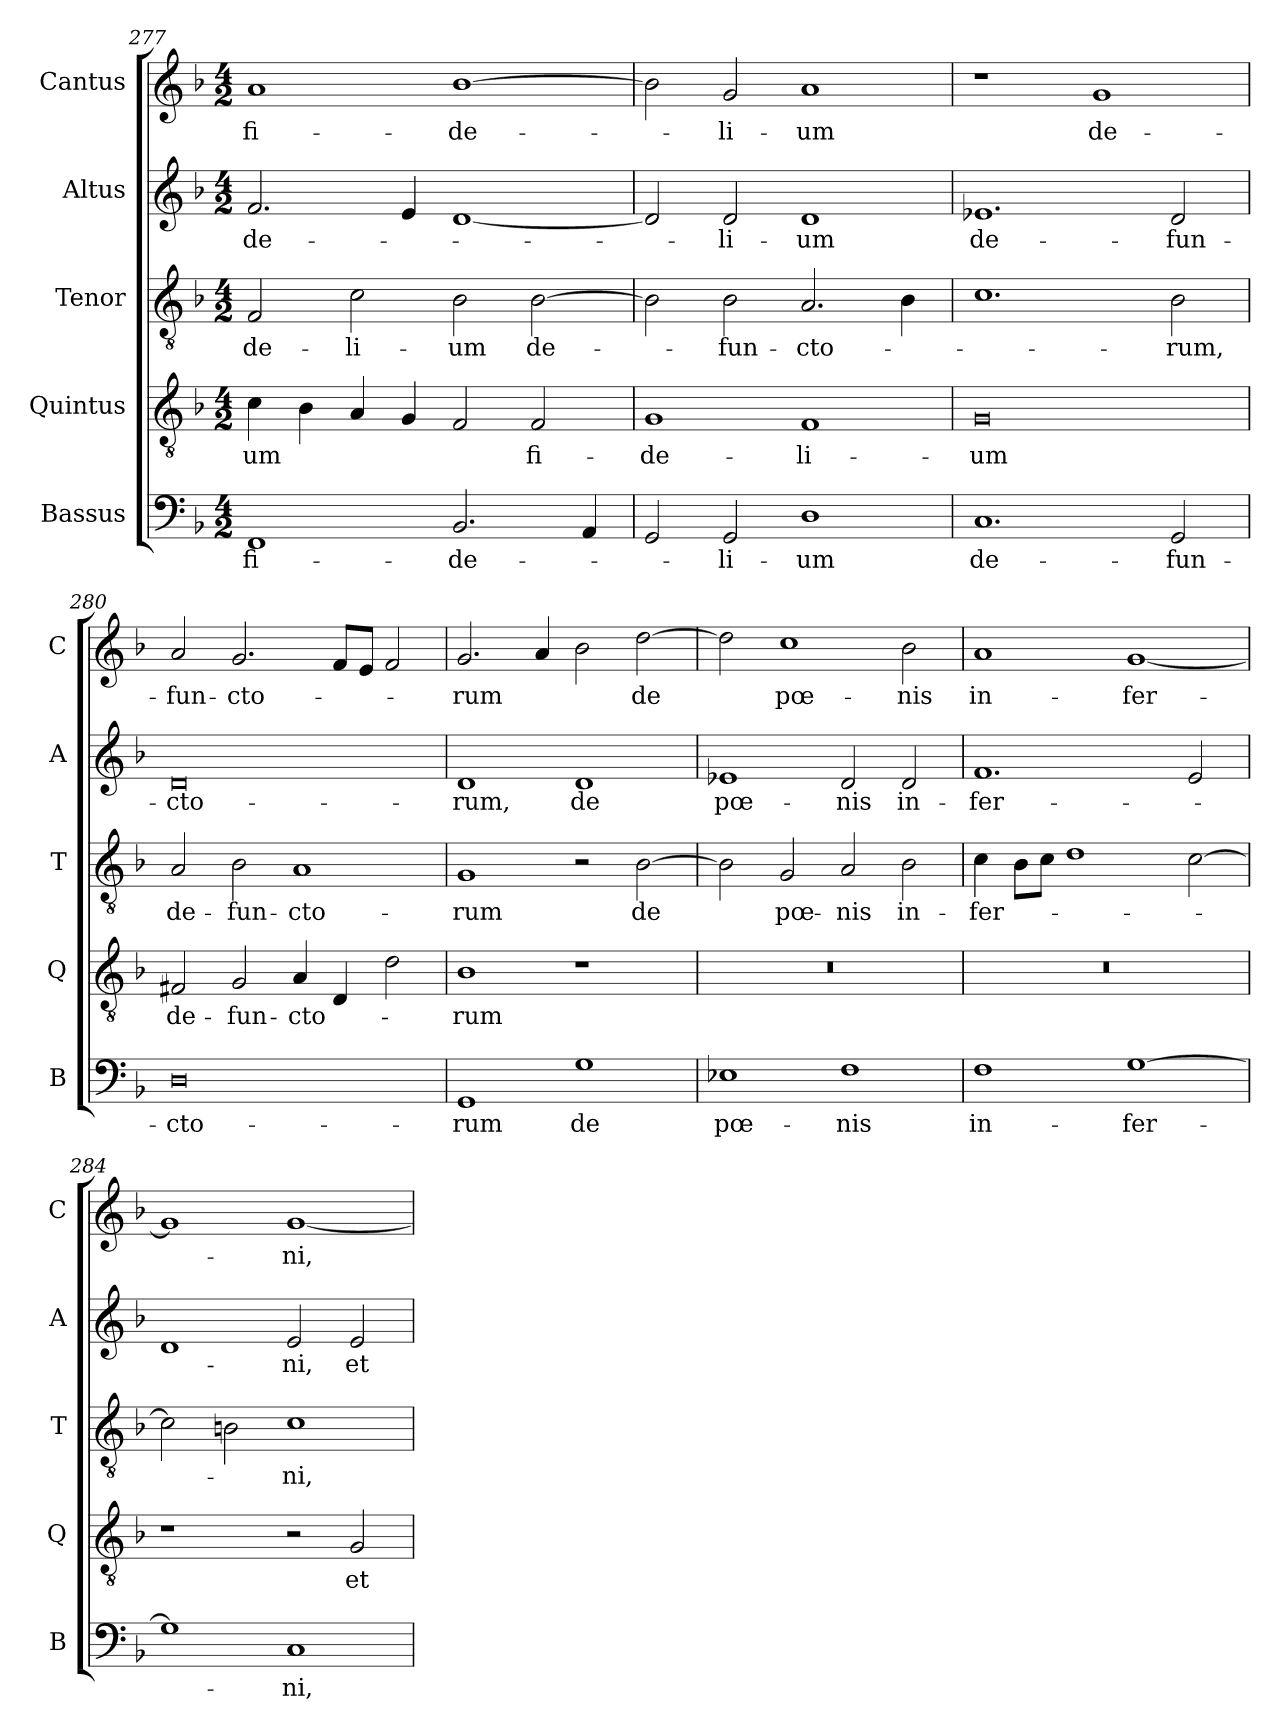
**kern	**text	**kern	**text	**kern	**text	**kern	**text	**kern	**text
*part5	*part5	*part4	*part4	*part3	*part3	*part2	*part2	*part1	*part1
*staff5	*staff5	*staff4	*staff4	*staff3	*staff3	*staff2	*staff2	*staff1	*staff1
*I"Bassus	*	*I"Quintus	*	*I"Tenor	*	*I"Altus	*	*I"Cantus	*
*I'B	*	*I'Q	*	*I'T	*	*I'A	*	*I'C	*
*clefF4	*	*clefGv2	*	*clefGv2	*	*clefG2	*	*clefG2	*
*k[b-]	*	*k[b-]	*	*k[b-]	*	*k[b-]	*	*k[b-]	*
*F:	*	*F:	*	*F:	*	*F:	*	*F:	*
*M4/2	*	*M4/2	*	*M4/2	*	*M4/2	*	*M4/2	*
=277	=277	=277	=277	=277	=277	=277	=277	=277	=277
!	!LO:LY:b	!	!	!	!	!	!	!	!
!	!	!	!LO:LY:b	!	!	!	!	!	!
!	!	!	!	!	!LO:LY:b	!	!	!	!
!	!	!	!	!	!	!	!LO:LY:b	!	!
!	!	!	!	!	!	!	!	!	!LO:LY:b
1FF	fi-	4c\	-um	2F/	-de-	2.f/	-de-	1a	fi-
.	.	4B-\	.	.	.	.	.	.	.
!	!	!	!	!	!LO:LY:b	!	!	!	!
.	.	4A/	.	2c\	-li-	.	.	.	.
.	.	4G/	.	.	.	4e/	.	.	.
!	!LO:LY:b	!	!	!	!	!	!	!	!
!	!	!	!	!	!LO:LY:b	!	!	!	!
!	!	!	!	!	!	!	!	!	!LO:LY:b
2.BB-/	-de-	2F/	.	2B-\	-um	[1d	.	[1b-	-de-
!	!	!	!LO:LY:b	!	!	!	!	!	!
!	!	!	!	!	!LO:LY:b	!	!	!	!
.	.	2F/	fi-	[2B-\	de-	.	.	.	.
4AA/	.	.	.	.	.	.	.	.	.
=278	=278	=278	=278	=278	=278	=278	=278	=278	=278
!	!	!	!LO:LY:b	!	!	!	!	!	!
2GG/	.	1G	-de-	2B-\]	.	2d/]	.	2b-\]	.
!	!LO:LY:b	!	!	!	!	!	!	!	!
!	!	!	!	!	!LO:LY:b	!	!	!	!
!	!	!	!	!	!	!	!LO:LY:b	!	!
!	!	!	!	!	!	!	!	!	!LO:LY:b
2GG/	-li-	.	.	2B-\	-fun-	2d/	-li-	2g/	-li-
!	!LO:LY:b	!	!	!	!	!	!	!	!
!	!	!	!LO:LY:b	!	!	!	!	!	!
!	!	!	!	!	!LO:LY:b	!	!	!	!
!	!	!	!	!	!	!	!LO:LY:b	!	!
!	!	!	!	!	!	!	!	!	!LO:LY:b
1D	-um	1F	-li-	2.A/	-cto-	1d	-um	1a	-um
.	.	.	.	4B-\	.	.	.	.	.
=279	=279	=279	=279	=279	=279	=279	=279	=279	=279
!	!LO:LY:b	!	!	!	!	!	!	!	!
!	!	!	!LO:LY:b	!	!	!	!	!	!
!	!	!	!	!	!	!	!LO:LY:b	!	!
1.C	de-	0G	-um	1.c	.	1.e-X	de-	1r	.
!	!	!	!	!	!	!	!	!	!LO:LY:b
.	.	.	.	.	.	.	.	1g	de-
!	!LO:LY:b	!	!	!	!	!	!	!	!
!	!	!	!	!	!LO:LY:b	!	!	!	!
!	!	!	!	!	!	!	!LO:LY:b	!	!
2GG/	-fun-	.	.	2B-\	-rum,	2d/	-fun-	.	.
=280	=280	=280	=280	=280	=280	=280	=280	=280	=280
!	!LO:LY:b	!	!	!	!	!	!	!	!
!	!	!	!LO:LY:b	!	!	!	!	!	!
!	!	!	!	!	!LO:LY:b	!	!	!	!
!	!	!	!	!	!	!	!LO:LY:b	!	!
!	!	!	!	!	!	!	!	!	!LO:LY:b
0D	-cto-	2F#X/	de-	2A/	de-	0d	-cto-	2a/	-fun-
!	!	!	!LO:LY:b	!	!	!	!	!	!
!	!	!	!	!	!LO:LY:b	!	!	!	!
!	!	!	!	!	!	!	!	!	!LO:LY:b
.	.	2G/	-fun-	2B-\	-fun-	.	.	2.g/	-cto-
!	!	!	!LO:LY:b	!	!	!	!	!	!
!	!	!	!	!	!LO:LY:b	!	!	!	!
.	.	4A/	-cto-	1A	-cto-	.	.	.	.
.	.	4D/	.	.	.	.	.	8f/L	.
.	.	.	.	.	.	.	.	8e/J	.
.	.	2d\	.	.	.	.	.	2f/	.
=281	=281	=281	=281	=281	=281	=281	=281	=281	=281
!	!LO:LY:b	!	!	!	!	!	!	!	!
!	!	!	!LO:LY:b	!	!	!	!	!	!
!	!	!	!	!	!LO:LY:b	!	!	!	!
!	!	!	!	!	!	!	!LO:LY:b	!	!
!	!	!	!	!	!	!	!	!	!LO:LY:b
1GG	-rum	1B-	-rum	1G	-rum	1d	-rum,	2.g/	-rum
.	.	.	.	.	.	.	.	4a/	.
!	!LO:LY:b	!	!	!	!	!	!	!	!
!	!	!	!	!	!	!	!LO:LY:b	!	!
1G	de	1r	.	2r	.	1d	de	2b-\	.
!	!	!	!	!	!LO:LY:b	!	!	!	!
!	!	!	!	!	!	!	!	!	!LO:LY:b
.	.	.	.	[2B-\	de	.	.	[2dd\	de
!!LO:LB:g=z
=282	=282	=282	=282	=282	=282	=282	=282	=282	=282
!	!LO:LY:b	!	!	!	!	!	!	!	!
!	!	!	!	!	!	!	!LO:LY:b	!	!
1E-X	pœ-	0r	.	2B-\]	.	1e-X	pœ-	2dd\]	.
!	!	!	!	!	!LO:LY:b	!	!	!	!
!	!	!	!	!	!	!	!	!	!LO:LY:b
.	.	.	.	2G/	pœ-	.	.	1cc	pœ-
!	!LO:LY:b	!	!	!	!	!	!	!	!
!	!	!	!	!	!LO:LY:b	!	!	!	!
!	!	!	!	!	!	!	!LO:LY:b	!	!
1F	-nis	.	.	2A/	-nis	2d/	-nis	.	.
!	!	!	!	!	!LO:LY:b	!	!	!	!
!	!	!	!	!	!	!	!LO:LY:b	!	!
!	!	!	!	!	!	!	!	!	!LO:LY:b
.	.	.	.	2B-\	in-	2d/	in-	2b-\	-nis
=283	=283	=283	=283	=283	=283	=283	=283	=283	=283
!	!LO:LY:b	!	!	!	!	!	!	!	!
!	!	!	!	!	!LO:LY:b	!	!	!	!
!	!	!	!	!	!	!	!LO:LY:b	!	!
!	!	!	!	!	!	!	!	!	!LO:LY:b
1F	in-	0r	.	4c\	-fer-	1.f	-fer-	1a	in-
.	.	.	.	8B-\L	.	.	.	.	.
.	.	.	.	8c\J	.	.	.	.	.
.	.	.	.	1d	.	.	.	.	.
!	!LO:LY:b	!	!	!	!	!	!	!	!
!	!	!	!	!	!	!	!	!	!LO:LY:b
[1G	-fer-	.	.	.	.	.	.	[1g	-fer-
.	.	.	.	[2c\	.	2e/	.	.	.
=284	=284	=284	=284	=284	=284	=284	=284	=284	=284
1G]	.	1r	.	2c\]	.	1d	.	1g]	.
.	.	.	.	2Bn\	.	.	.	.	.
!	!LO:LY:b	!	!	!	!	!	!	!	!
!	!	!	!	!	!LO:LY:b	!	!	!	!
!	!	!	!	!	!	!	!LO:LY:b	!	!
!	!	!	!	!	!	!	!	!	!LO:LY:b
1C	-ni,	2r	.	1c	-ni,	2e/	-ni,	[1g	-ni,
!	!	!	!LO:LY:b	!	!	!	!	!	!
!	!	!	!	!	!	!	!LO:LY:b	!	!
.	.	2G/	et	.	.	2e/	et	.	.
=	=	=	=	=	=	=	=	=	=
*-	*-	*-	*-	*-	*-	*-	*-	*-	*-
